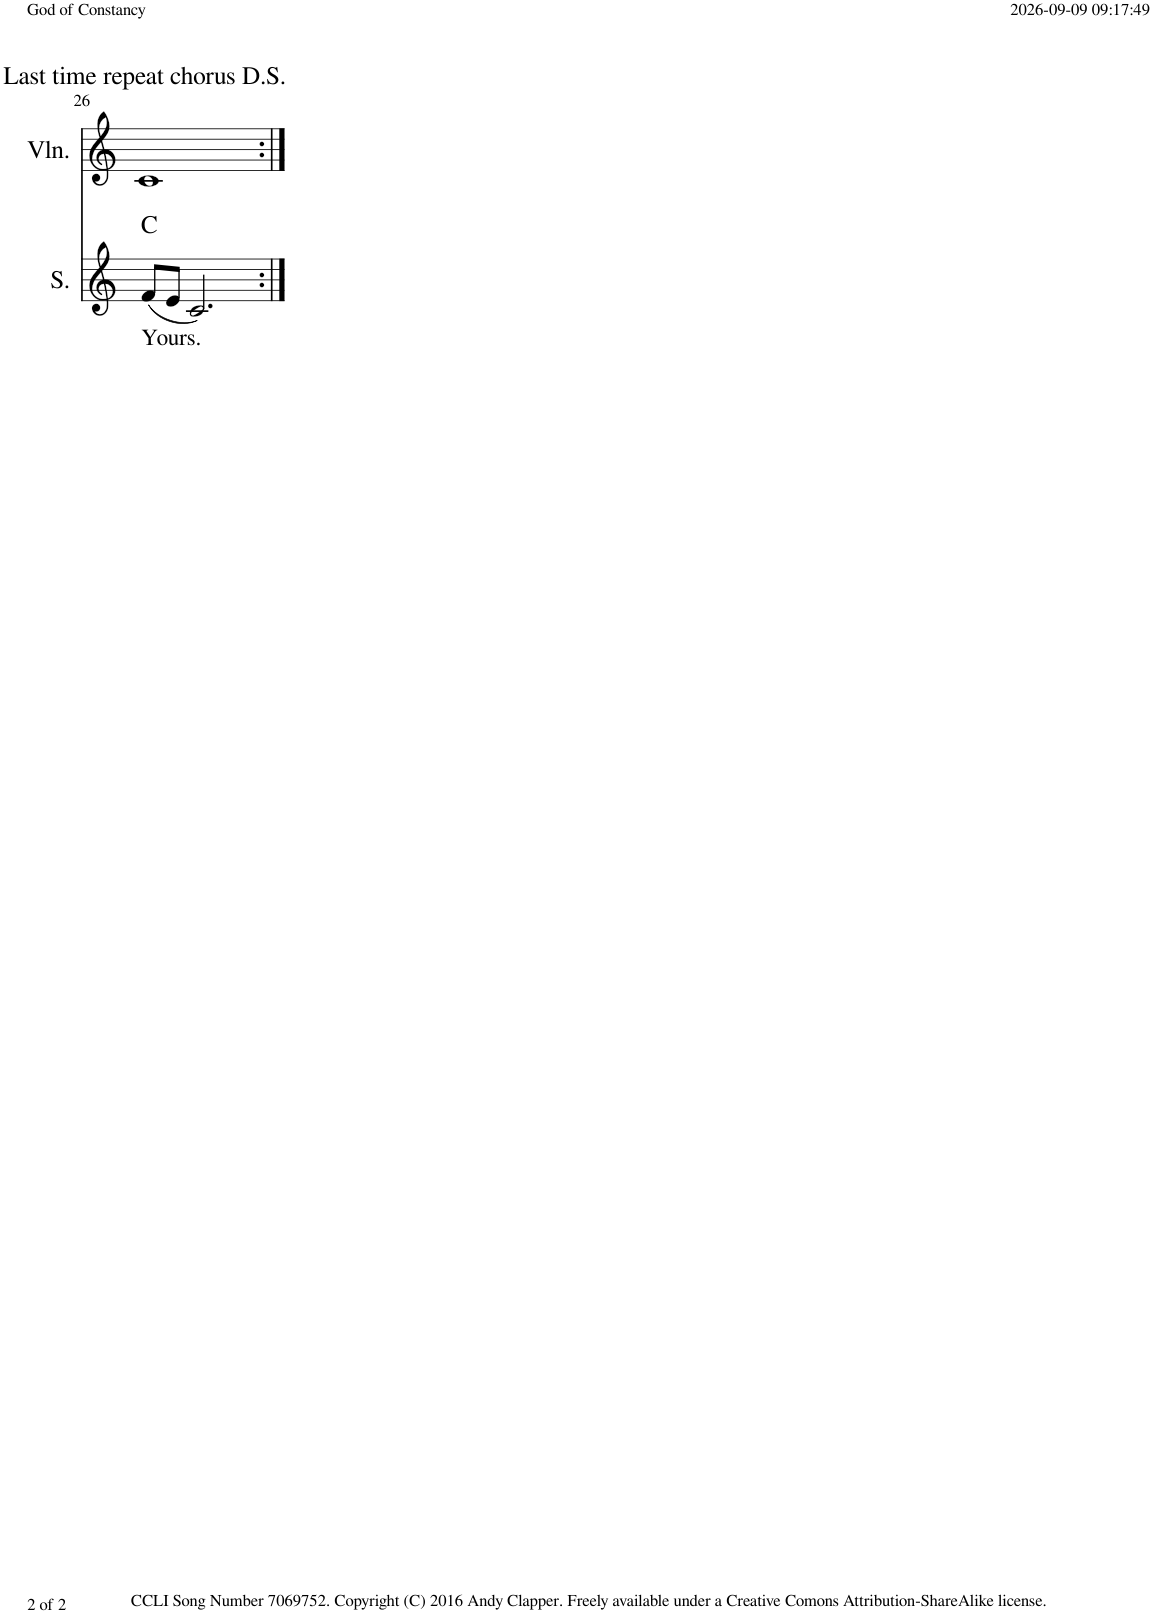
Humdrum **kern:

**kern	**text	**harte	**kern
*part2	*part2	*part2	*part1
*staff2	*staff2	*	*staff1
*I"Soprano	*	*	*I"Violin
*I'S.	*	*	*I'Vln.
!!LO:PB:g=z
*clefG2	*	*	*clefG2
*k[]	*	*	*k[]
*M4/4	*	*	*M4/4
=26	=26	=26	=26
!	!LO:LY:b	!	!
(8f/L	Yours.	C:maj	1c
8e/J	.	.	.
2.c/)	.	.	.
=:|!	=:|!	=:|!	=:|!
*-	*-	*-	*-
